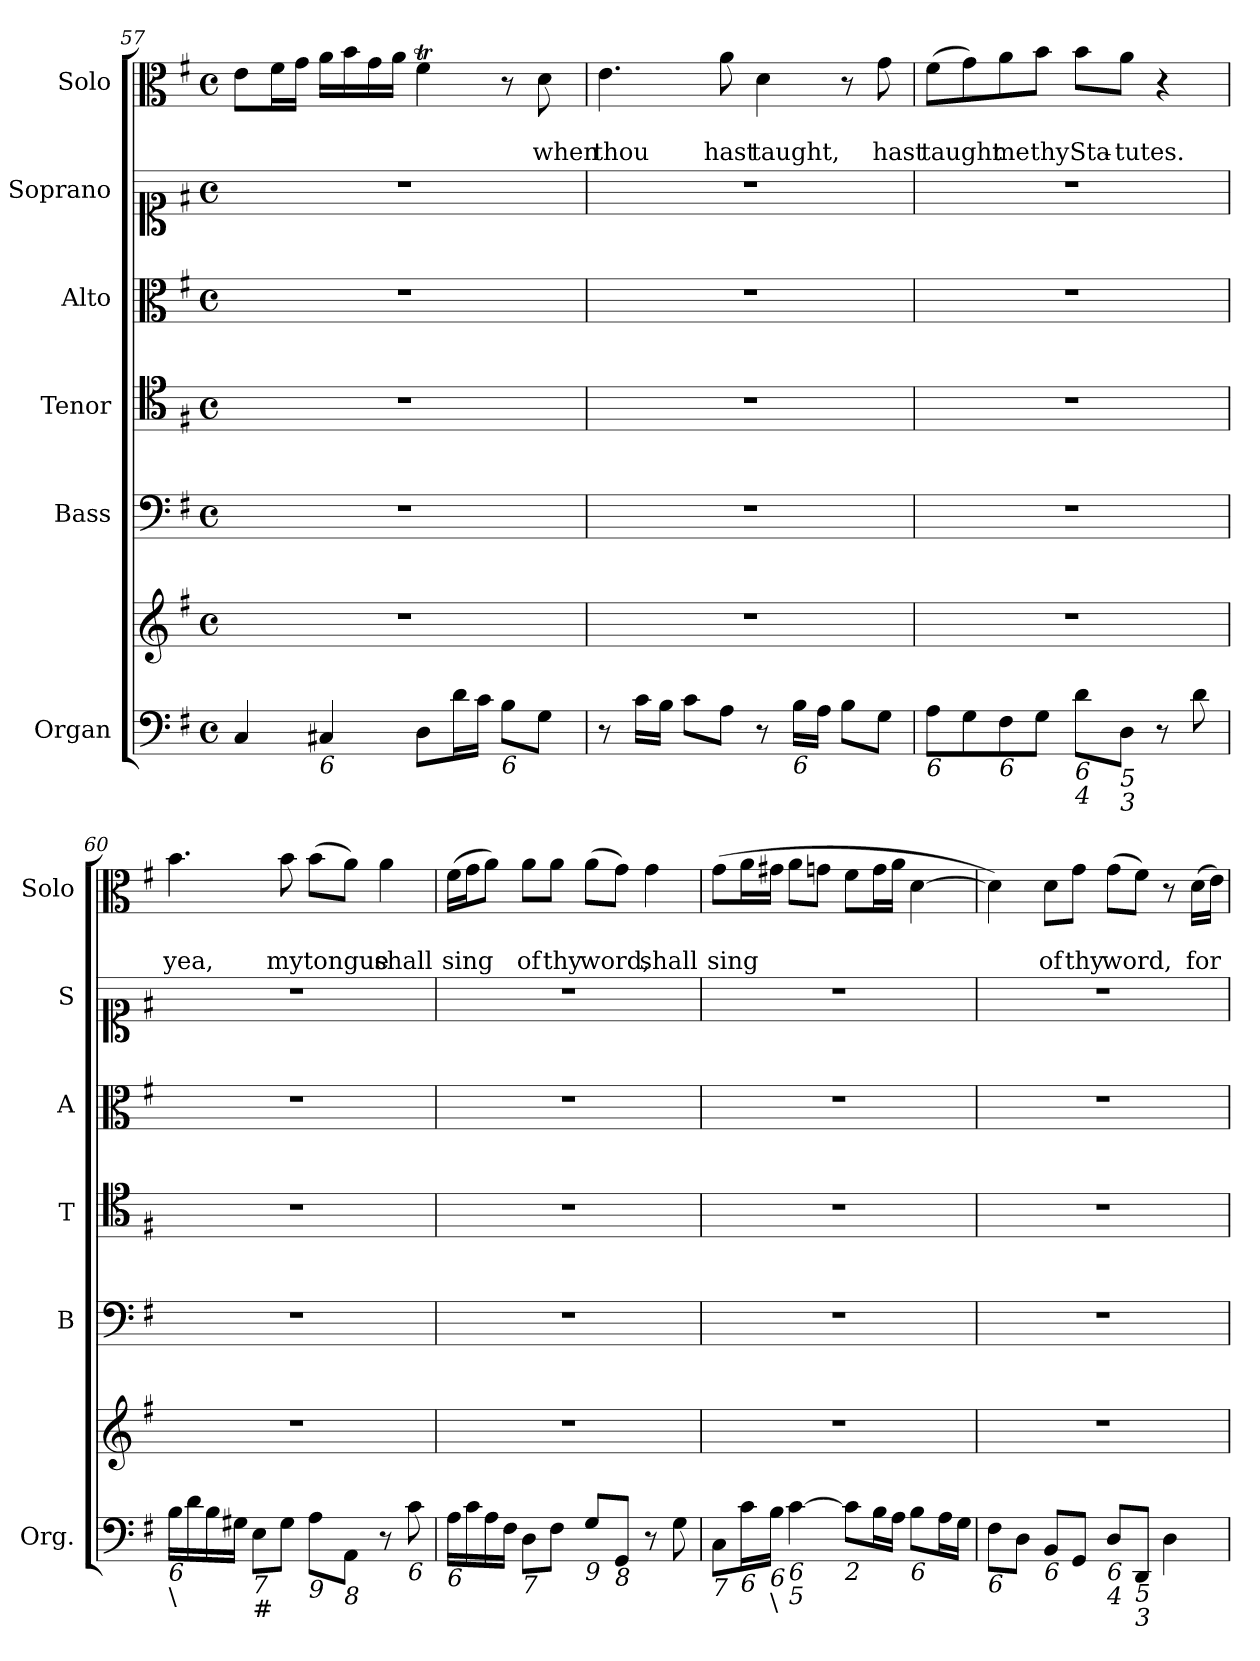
**kern	**kern	**kern	**kern	**kern	**kern	**kern	**text	**text
*part6	*part6	*part5	*part4	*part3	*part2	*part1	*part1	*part1
*staff7	*staff6	*staff5	*staff4	*staff3	*staff2	*staff1	*staff1	*staff1
*I"Organ	*	*I"Bass	*I"Tenor	*I"Alto	*I"Soprano	*I"Solo	*	*
*I'Org.	*	*I'B	*I'T	*I'A	*I'S	*I'Solo	*	*
!!LO:LB:g=z
*clefF4	*clefG2	*clefF4	*clefC4	*clefC3	*clefC1	*clefC3	*	*
*k[f#]	*k[f#]	*k[f#]	*k[f#]	*k[f#]	*k[f#]	*k[f#]	*	*
*e:	*e:	*e:	*e:	*e:	*e:	*e:	*	*
*M4/4	*M4/4	*M4/4	*M4/4	*M4/4	*M4/4	*M4/4	*	*
*met(c)	*met(c)	*met(c)	*met(c)	*met(c)	*met(c)	*met(c)	*	*
=57	=57	=57	=57	=57	=57	=57	=57	=57
4C/	1r	1r	1r	1r	1r	8e\L	.	.
.	.	.	.	.	.	16f#\L	.	.
.	.	.	.	.	.	16g\JJ	.	.
!LO:TX:b:i:t=6	!	!	!	!	!	!	!	!
4C#X/	.	.	.	.	.	16a\LL	.	.
.	.	.	.	.	.	16b\	.	.
.	.	.	.	.	.	16g\	.	.
.	.	.	.	.	.	16a\JJ	.	.
8D\L	.	.	.	.	.	4f#t\	.	.
16d\L	.	.	.	.	.	.	.	.
16c\JJ	.	.	.	.	.	.	.	.
!LO:TX:b:i:t=6	!	!	!	!	!	!	!	!
8B\L	.	.	.	.	.	8r	.	.
!	!	!	!	!	!	!	!	!LO:LY:b
8G\J	.	.	.	.	.	8d\	.	when
=58	=58	=58	=58	=58	=58	=58	=58	=58
!	!	!	!	!	!	!	!	!LO:LY:b
8r	1r	1r	1r	1r	1r	4.e\	.	thou
16c\LL	.	.	.	.	.	.	.	.
16B\JJ	.	.	.	.	.	.	.	.
8c\L	.	.	.	.	.	.	.	.
!	!	!	!	!	!	!	!	!LO:LY:b
8A\J	.	.	.	.	.	8a\	.	hast
!	!	!	!	!	!	!	!	!LO:LY:b
8r	.	.	.	.	.	4d\	.	taught,
!LO:TX:b:i:t=6	!	!	!	!	!	!	!	!
16B\LL	.	.	.	.	.	.	.	.
16A\JJ	.	.	.	.	.	.	.	.
8B\L	.	.	.	.	.	8r	.	.
!	!	!	!	!	!	!	!	!LO:LY:b
8G\J	.	.	.	.	.	8g\	.	hast
=59	=59	=59	=59	=59	=59	=59	=59	=59
!LO:TX:b:i:t=6	!	!	!	!	!	!	!	!
!	!	!	!	!	!	!	!	!LO:LY:b
8A\L	1r	1r	1r	1r	1r	(>8f#\L	.	taught
8G\	.	.	.	.	.	8g\)	.	.
!LO:TX:b:i:t=6	!	!	!	!	!	!	!	!
!	!	!	!	!	!	!	!	!LO:LY:b
8F#\	.	.	.	.	.	8a\	.	me
!	!	!	!	!	!	!	!	!LO:LY:b
8G\J	.	.	.	.	.	8b\J	.	thy
!LO:TX:b:i:t=6	!	!	!	!	!	!	!	!
!LO:TX:b:i:t=4	!	!	!	!	!	!	!	!
!	!	!	!	!	!	!	!	!LO:LY:b
8d\L	.	.	.	.	.	8b\L	.	Sta-
!LO:TX:b:i:t=5	!	!	!	!	!	!	!	!
!LO:TX:b:i:t=3	!	!	!	!	!	!	!	!
!	!	!	!	!	!	!	!	!LO:LY:b
8D\J	.	.	.	.	.	8a\J	.	-tutes.
8r	.	.	.	.	.	4r	.	.
8d\	.	.	.	.	.	.	.	.
!!LO:PB:g=z
=60	=60	=60	=60	=60	=60	=60	=60	=60
!LO:TX:b:i:t=6	!	!	!	!	!	!	!	!
!LO:TX:b:t=\	!	!	!	!	!	!	!	!
!	!	!	!	!	!	!	!	!LO:LY:b
16B\LL	1r	1r	1r	1r	1r	4.b\	.	yea,
16d\	.	.	.	.	.	.	.	.
16B\	.	.	.	.	.	.	.	.
16G#X\JJ	.	.	.	.	.	.	.	.
!LO:TX:b:i:t=7	!	!	!	!	!	!	!	!
!LO:TX:b:i:t=#	!	!	!	!	!	!	!	!
8E\L	.	.	.	.	.	.	.	.
!	!	!	!	!	!	!	!	!LO:LY:b
8G#\J	.	.	.	.	.	8b\	.	my
!LO:TX:b:i:t=9	!	!	!	!	!	!	!	!
!	!	!	!	!	!	!	!	!LO:LY:b
8A\L	.	.	.	.	.	(>8b\L	.	tongue
!LO:TX:b:i:t=8	!	!	!	!	!	!	!	!
8AA\J	.	.	.	.	.	8a\J)	.	.
!	!	!	!	!	!	!	!	!LO:LY:b
8r	.	.	.	.	.	4a\	.	shall
!LO:TX:b:i:t=6	!	!	!	!	!	!	!	!
8c\	.	.	.	.	.	.	.	.
=61	=61	=61	=61	=61	=61	=61	=61	=61
!LO:TX:b:i:t=6	!	!	!	!	!	!	!	!
!	!	!	!	!	!	!	!	!LO:LY:b
16A\LL	1r	1r	1r	1r	1r	(>16f#\LL	.	sing
16c\	.	.	.	.	.	16g\J	.	.
16A\	.	.	.	.	.	8a\J)	.	.
16F#\JJ	.	.	.	.	.	.	.	.
!LO:TX:b:i:t=7	!	!	!	!	!	!	!	!
!	!	!	!	!	!	!	!	!LO:LY:b
8D\L	.	.	.	.	.	8a\L	.	of
!	!	!	!	!	!	!	!	!LO:LY:b
8F#\J	.	.	.	.	.	8a\J	.	thy
!LO:TX:b:i:t=9	!	!	!	!	!	!	!	!
!	!	!	!	!	!	!	!	!LO:LY:b
8G/L	.	.	.	.	.	(>8a\L	.	word,
!LO:TX:b:i:t=8	!	!	!	!	!	!	!	!
8GG/J	.	.	.	.	.	8g\J)	.	.
!	!	!	!	!	!	!	!	!LO:LY:b
8r	.	.	.	.	.	4g\	.	shall
8G\	.	.	.	.	.	.	.	.
=62	=62	=62	=62	=62	=62	=62	=62	=62
!LO:TX:b:i:t=7	!	!	!	!	!	!	!	!
!	!	!	!	!	!	!	!	!LO:LY:b
8C\L	1r	1r	1r	1r	1r	(>8g\L	.	sing
!LO:TX:b:i:t=6	!	!	!	!	!	!	!	!
16c\L	.	.	.	.	.	16a\L	.	.
!LO:TX:b:i:t=6	!	!	!	!	!	!	!	!
!LO:TX:b:t=\	!	!	!	!	!	!	!	!
16B\JJ	.	.	.	.	.	16g#X\JJ	.	.
!LO:TX:b:i:t=6	!	!	!	!	!	!	!	!
!LO:TX:b:i:t=5	!	!	!	!	!	!	!	!
[4c\	.	.	.	.	.	8a\L	.	.
.	.	.	.	.	.	8gn\J	.	.
!LO:TX:b:i:t=2	!	!	!	!	!	!	!	!
8c\L]	.	.	.	.	.	8f#\L	.	.
16B\L	.	.	.	.	.	16g\L	.	.
16A\JJ	.	.	.	.	.	16a\JJ	.	.
!LO:TX:b:i:t=6	!	!	!	!	!	!	!	!
8B\L	.	.	.	.	.	[4d\	.	.
16A\L	.	.	.	.	.	.	.	.
16G\JJ	.	.	.	.	.	.	.	.
!!LO:LB:g=z
=63	=63	=63	=63	=63	=63	=63	=63	=63
!LO:TX:b:i:t=6	!	!	!	!	!	!	!	!
8F#\L	1r	1r	1r	1r	1r	4d\])	.	.
8D\J	.	.	.	.	.	.	.	.
!LO:TX:b:i:t=6	!	!	!	!	!	!	!	!
!	!	!	!	!	!	!	!	!LO:LY:b
8BB/L	.	.	.	.	.	8d\L	.	of
!	!	!	!	!	!	!	!	!LO:LY:b
8GG/J	.	.	.	.	.	8g\J	.	thy
!LO:TX:b:i:t=6	!	!	!	!	!	!	!	!
!LO:TX:b:i:t=4	!	!	!	!	!	!	!	!
!	!	!	!	!	!	!	!	!LO:LY:b
8D/L	.	.	.	.	.	(>8g\L	.	word,
!LO:TX:b:i:t=5	!	!	!	!	!	!	!	!
!LO:TX:b:i:t=3	!	!	!	!	!	!	!	!
8DD/J	.	.	.	.	.	8f#\J)	.	.
4D\	.	.	.	.	.	8r	.	.
!	!	!	!	!	!	!	!	!LO:LY:b
.	.	.	.	.	.	(>16d\LL	.	for
.	.	.	.	.	.	16e\JJ)	.	.
=	=	=	=	=	=	=	=	=
*-	*-	*-	*-	*-	*-	*-	*-	*-
